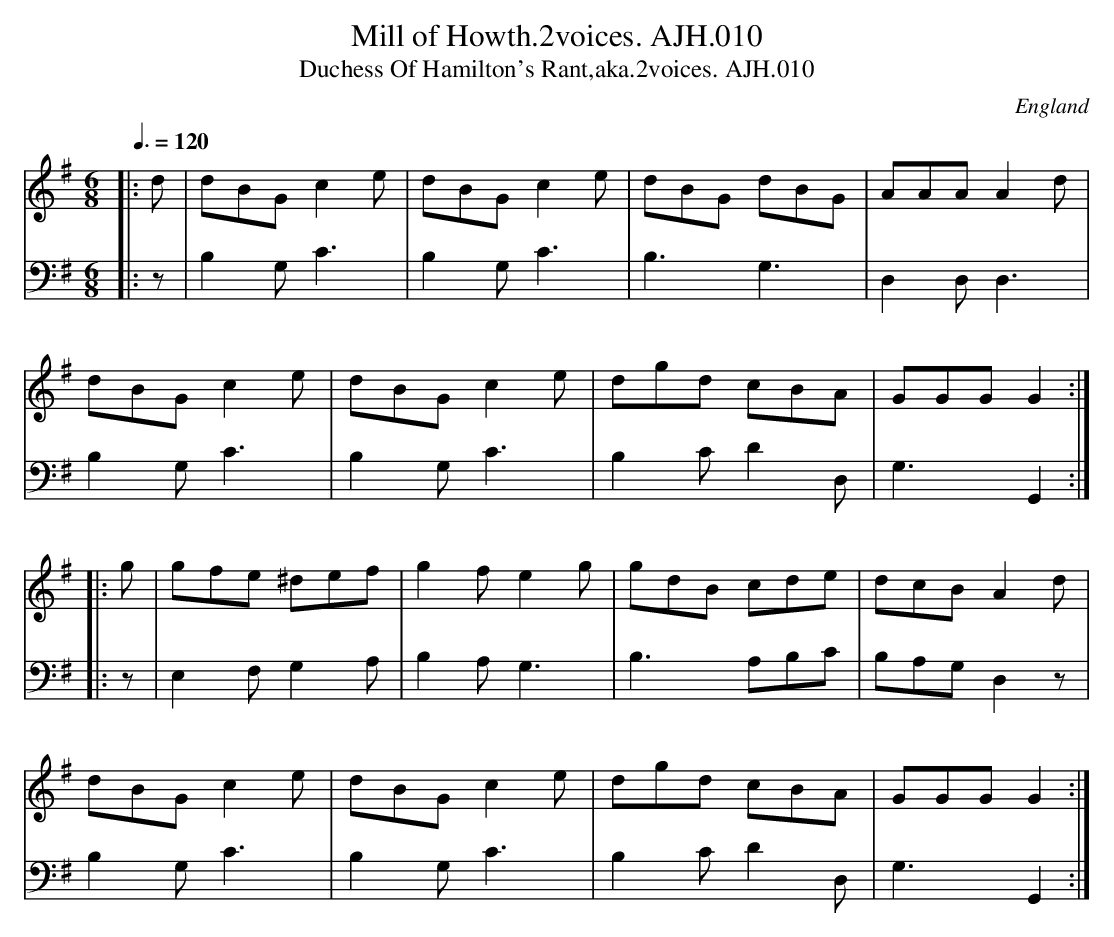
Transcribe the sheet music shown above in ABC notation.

X:1
T:Mill of Howth.2voices. AJH.010
T:Duchess Of Hamilton's Rant,aka.2voices. AJH.010
L:1/8
M:6/8
O:England
Q:3/8=120
V:1
V:2 clef=bass
K:G
[V:1] |: d | dBG c2e | dBG c2e | dBG dBG | AAA A2d |
[V:2] |: z | B,2G,C3 | B,2G,C3 | B,3G,3 | D,2D,D,3 |
[V:1] dBG c2e | dBG c2e | dgd cBA | GGGG2 :|
[V:2] B,2G,C3 | B,2G,C3 | B,2CD2D, | G,3G,,2 :|
[V:1] |: g | gfe ^def | g2fe2g | gdB cde | dcB A2d |
[V:2] |: z | E,2F,G,2A, | B,2A,G,3 | B,3A,B,C | B,A,G, D,2z |
[V:1] dBG c2e | dBG c2e | dgd cBA | GGGG2 :|
[V:2] B,2G,C3 | B,2G,C3 | B,2CD2D, | G,3G,,2 :|
